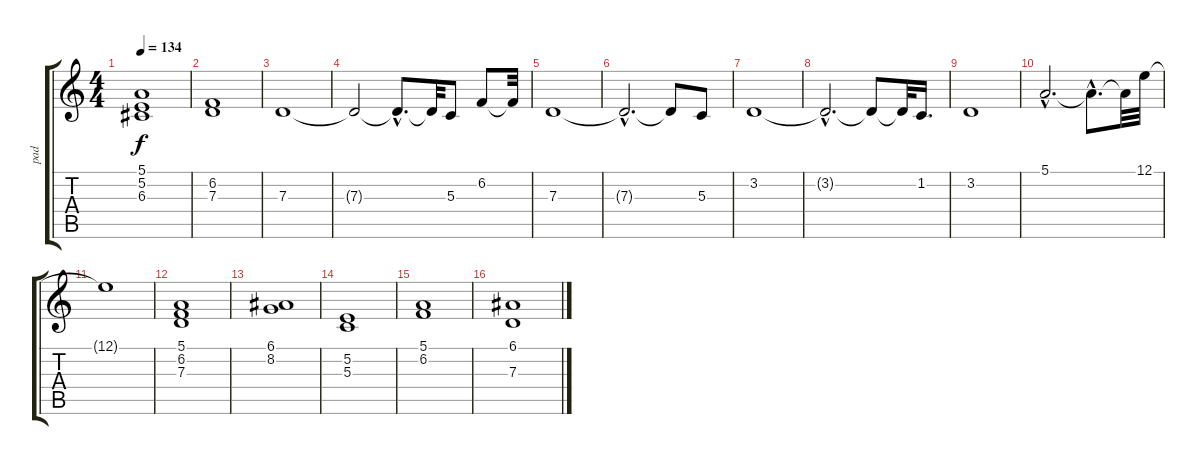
\track ("pad" "pad") {instrument pad7halo}
\staff {score tabs}
\tuning (E4 B3 G3 D3 A2 E2) {hide}
\ts (4 4)
\tempo 134
\clef g2
\ks c
(5.1 5.2 6.3).1{dy f} |
(6.2 7.3).1 |
7.3.1 |
7.3{t}.2 7.3{hac t}.8{d} 7.3{t}.32 5.3.8 6.2.8 6.2{t}.32 |
7.3.1 |
7.3{hac t}.2{d} 7.3{t}.8 5.3.8 |
3.2.1 |
3.2{hac t}.2{d} 3.2{t}.8 3.2{t}.32 1.2.16{d} |
3.2.1 |
5.1{hac}.2{d} 5.1{hac t}.8{d} 5.1{t}.32 12.1.32 |
12.1{t}.1 |
(5.1 6.2 7.3).1 |
(6.1 8.2).1 |
(5.2 5.3).1 |
(5.1 6.2).1 |
(6.1 7.3).1
